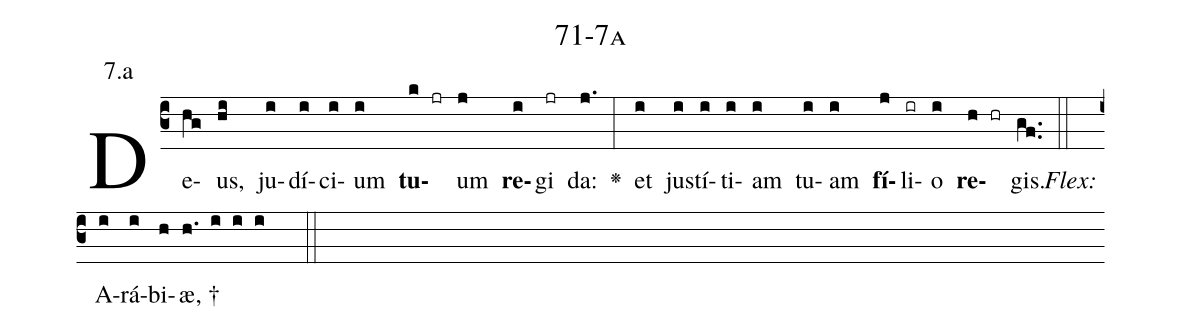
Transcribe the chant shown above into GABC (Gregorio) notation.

name: 71-7a;
annotation: 7.a;
%%
(c3)De(hg)us,(hi) ju(i)dí(i)ci(i)um(i) <b>tu</b>(k jr)um(j) <b>re</b>(i)gi(jr) da:(j.) <v>\greheightstar</v>(:) et(i) jus(i)tí(i)ti(i)am(i) tu(i)am(i) <b>fí</b>(j)li(ir)o(i) <b>re</b>(h hr)gis.(gf..) (::)
<i>Flex:</i>()  A(i)rá(i)bi(h)æ, †(h. i i i  ::)

%E(i) u(i) o(j) u(i) a(h) e.(gf..) (::)
